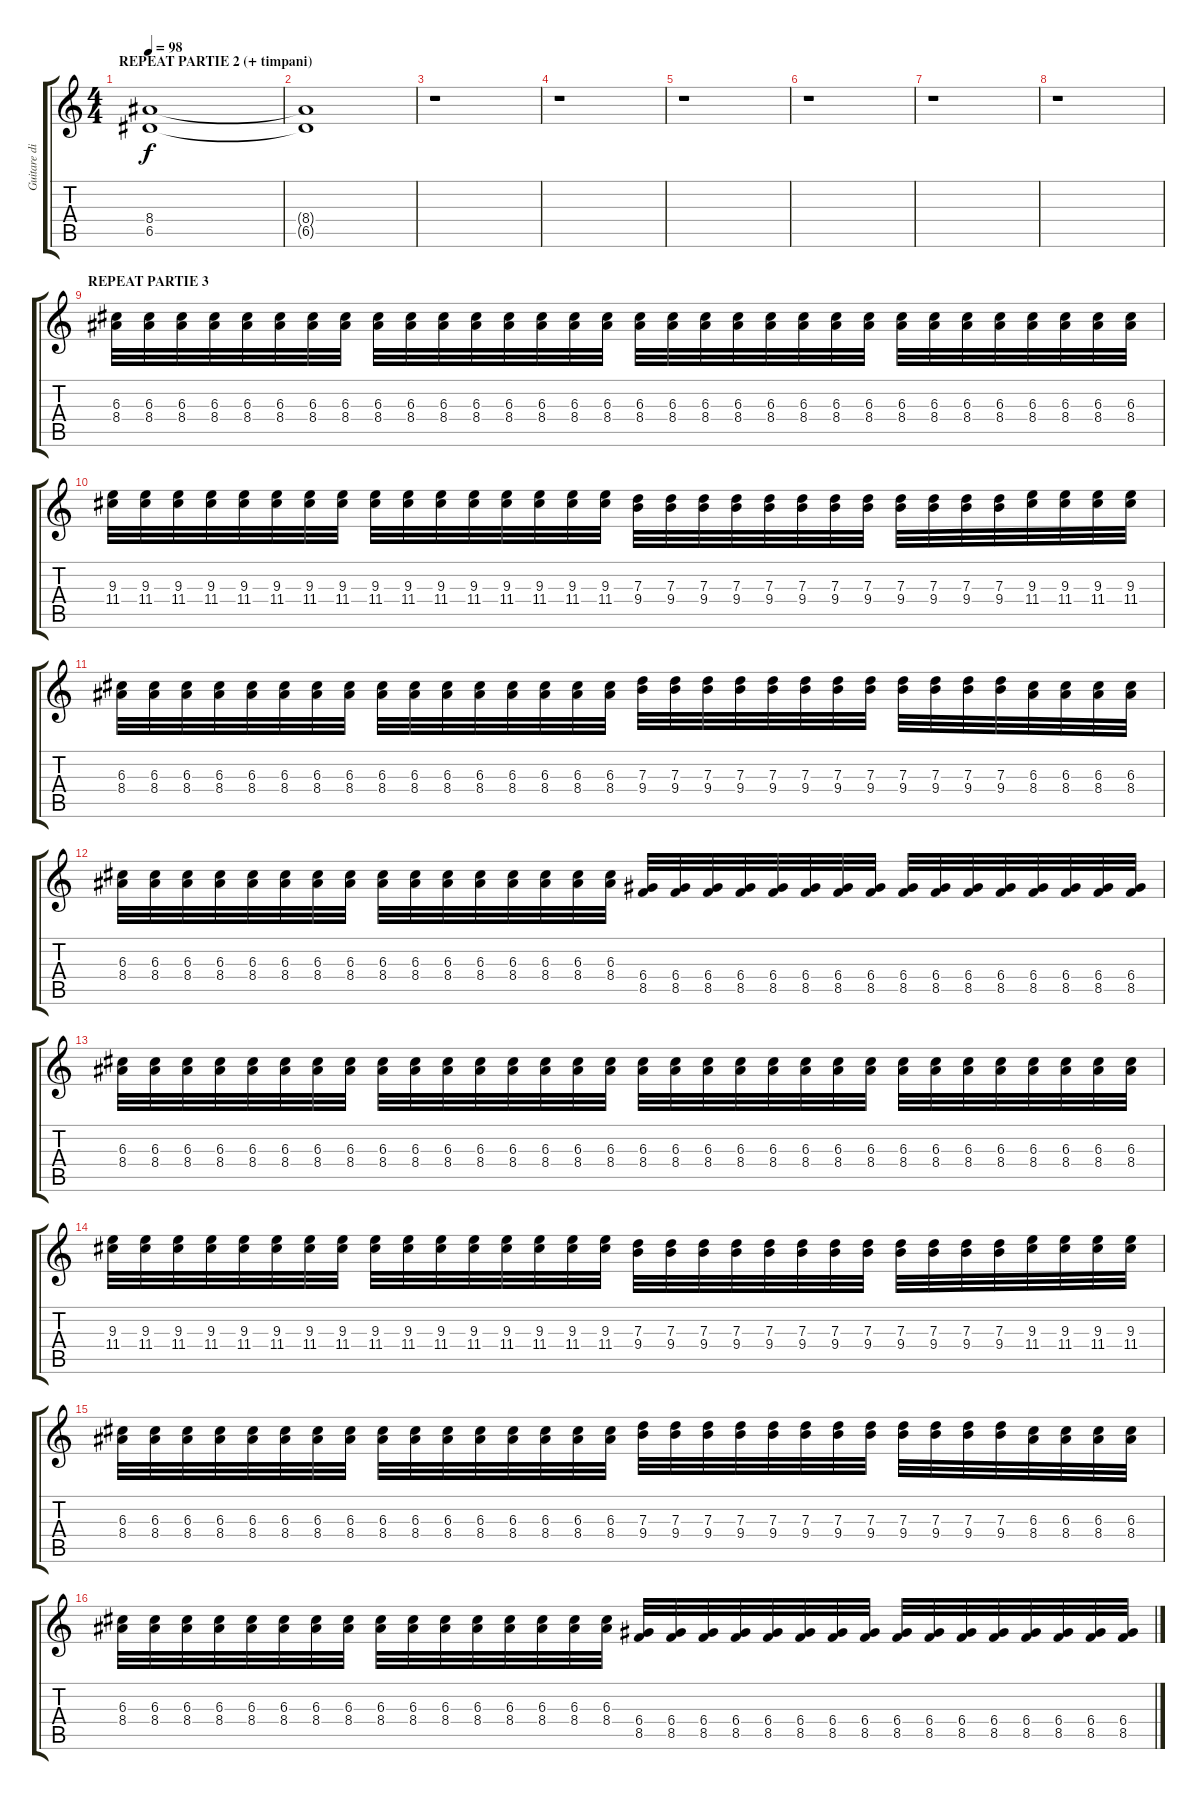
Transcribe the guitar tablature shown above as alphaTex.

\track ("Guitare disto 1" "Guitare di") {instrument distortionguitar}
\staff {score tabs}
\tuning (E4 B3 G3 D3 A2 E2) {hide}
\ts (4 4)
\section ("" "REPEAT PARTIE 2 (+ timpani)")
\tempo 98
\clef g2
\ks c
(8.4 6.5).1{dy f} |
(8.4{t} 6.5{t}).1 |
r.1 |
r.1 |
r.1 |
r.1 |
r.1 |
r.1 |
\section ("" "REPEAT PARTIE 3")
(6.3 8.4).32 (6.3 8.4).32 (6.3 8.4).32 (6.3 8.4).32 (6.3 8.4).32 (6.3 8.4).32 (6.3 8.4).32 (6.3 8.4).32 (6.3 8.4).32 (6.3 8.4).32 (6.3 8.4).32 (6.3 8.4).32 (6.3 8.4).32 (6.3 8.4).32 (6.3 8.4).32 (6.3 8.4).32 (6.3 8.4).32 (6.3 8.4).32 (6.3 8.4).32 (6.3 8.4).32 (6.3 8.4).32 (6.3 8.4).32 (6.3 8.4).32 (6.3 8.4).32 (6.3 8.4).32 (6.3 8.4).32 (6.3 8.4).32 (6.3 8.4).32 (6.3 8.4).32 (6.3 8.4).32 (6.3 8.4).32 (6.3 8.4).32 |
(9.3 11.4).32 (9.3 11.4).32 (9.3 11.4).32 (9.3 11.4).32 (9.3 11.4).32 (9.3 11.4).32 (9.3 11.4).32 (9.3 11.4).32 (9.3 11.4).32 (9.3 11.4).32 (9.3 11.4).32 (9.3 11.4).32 (9.3 11.4).32 (9.3 11.4).32 (9.3 11.4).32 (9.3 11.4).32 (7.3 9.4).32 (7.3 9.4).32 (7.3 9.4).32 (7.3 9.4).32 (7.3 9.4).32 (7.3 9.4).32 (7.3 9.4).32 (7.3 9.4).32 (7.3 9.4).32 (7.3 9.4).32 (7.3 9.4).32 (7.3 9.4).32 (9.3 11.4).32 (9.3 11.4).32 (9.3 11.4).32 (9.3 11.4).32 |
(6.3 8.4).32 (6.3 8.4).32 (6.3 8.4).32 (6.3 8.4).32 (6.3 8.4).32 (6.3 8.4).32 (6.3 8.4).32 (6.3 8.4).32 (6.3 8.4).32 (6.3 8.4).32 (6.3 8.4).32 (6.3 8.4).32 (6.3 8.4).32 (6.3 8.4).32 (6.3 8.4).32 (6.3 8.4).32 (7.3 9.4).32 (7.3 9.4).32 (7.3 9.4).32 (7.3 9.4).32 (7.3 9.4).32 (7.3 9.4).32 (7.3 9.4).32 (7.3 9.4).32 (7.3 9.4).32 (7.3 9.4).32 (7.3 9.4).32 (7.3 9.4).32 (6.3 8.4).32 (6.3 8.4).32 (6.3 8.4).32 (6.3 8.4).32 |
(6.3 8.4).32 (6.3 8.4).32 (6.3 8.4).32 (6.3 8.4).32 (6.3 8.4).32 (6.3 8.4).32 (6.3 8.4).32 (6.3 8.4).32 (6.3 8.4).32 (6.3 8.4).32 (6.3 8.4).32 (6.3 8.4).32 (6.3 8.4).32 (6.3 8.4).32 (6.3 8.4).32 (6.3 8.4).32 (6.4 8.5).32 (6.4 8.5).32 (6.4 8.5).32 (6.4 8.5).32 (6.4 8.5).32 (6.4 8.5).32 (6.4 8.5).32 (6.4 8.5).32 (6.4 8.5).32 (6.4 8.5).32 (6.4 8.5).32 (6.4 8.5).32 (6.4 8.5).32 (6.4 8.5).32 (6.4 8.5).32 (6.4 8.5).32 |
(6.3 8.4).32 (6.3 8.4).32 (6.3 8.4).32 (6.3 8.4).32 (6.3 8.4).32 (6.3 8.4).32 (6.3 8.4).32 (6.3 8.4).32 (6.3 8.4).32 (6.3 8.4).32 (6.3 8.4).32 (6.3 8.4).32 (6.3 8.4).32 (6.3 8.4).32 (6.3 8.4).32 (6.3 8.4).32 (6.3 8.4).32 (6.3 8.4).32 (6.3 8.4).32 (6.3 8.4).32 (6.3 8.4).32 (6.3 8.4).32 (6.3 8.4).32 (6.3 8.4).32 (6.3 8.4).32 (6.3 8.4).32 (6.3 8.4).32 (6.3 8.4).32 (6.3 8.4).32 (6.3 8.4).32 (6.3 8.4).32 (6.3 8.4).32 |
(9.3 11.4).32 (9.3 11.4).32 (9.3 11.4).32 (9.3 11.4).32 (9.3 11.4).32 (9.3 11.4).32 (9.3 11.4).32 (9.3 11.4).32 (9.3 11.4).32 (9.3 11.4).32 (9.3 11.4).32 (9.3 11.4).32 (9.3 11.4).32 (9.3 11.4).32 (9.3 11.4).32 (9.3 11.4).32 (7.3 9.4).32 (7.3 9.4).32 (7.3 9.4).32 (7.3 9.4).32 (7.3 9.4).32 (7.3 9.4).32 (7.3 9.4).32 (7.3 9.4).32 (7.3 9.4).32 (7.3 9.4).32 (7.3 9.4).32 (7.3 9.4).32 (9.3 11.4).32 (9.3 11.4).32 (9.3 11.4).32 (9.3 11.4).32 |
(6.3 8.4).32 (6.3 8.4).32 (6.3 8.4).32 (6.3 8.4).32 (6.3 8.4).32 (6.3 8.4).32 (6.3 8.4).32 (6.3 8.4).32 (6.3 8.4).32 (6.3 8.4).32 (6.3 8.4).32 (6.3 8.4).32 (6.3 8.4).32 (6.3 8.4).32 (6.3 8.4).32 (6.3 8.4).32 (7.3 9.4).32 (7.3 9.4).32 (7.3 9.4).32 (7.3 9.4).32 (7.3 9.4).32 (7.3 9.4).32 (7.3 9.4).32 (7.3 9.4).32 (7.3 9.4).32 (7.3 9.4).32 (7.3 9.4).32 (7.3 9.4).32 (6.3 8.4).32 (6.3 8.4).32 (6.3 8.4).32 (6.3 8.4).32 |
(6.3 8.4).32 (6.3 8.4).32 (6.3 8.4).32 (6.3 8.4).32 (6.3 8.4).32 (6.3 8.4).32 (6.3 8.4).32 (6.3 8.4).32 (6.3 8.4).32 (6.3 8.4).32 (6.3 8.4).32 (6.3 8.4).32 (6.3 8.4).32 (6.3 8.4).32 (6.3 8.4).32 (6.3 8.4).32 (6.4 8.5).32 (6.4 8.5).32 (6.4 8.5).32 (6.4 8.5).32 (6.4 8.5).32 (6.4 8.5).32 (6.4 8.5).32 (6.4 8.5).32 (6.4 8.5).32 (6.4 8.5).32 (6.4 8.5).32 (6.4 8.5).32 (6.4 8.5).32 (6.4 8.5).32 (6.4 8.5).32 (6.4 8.5).32
